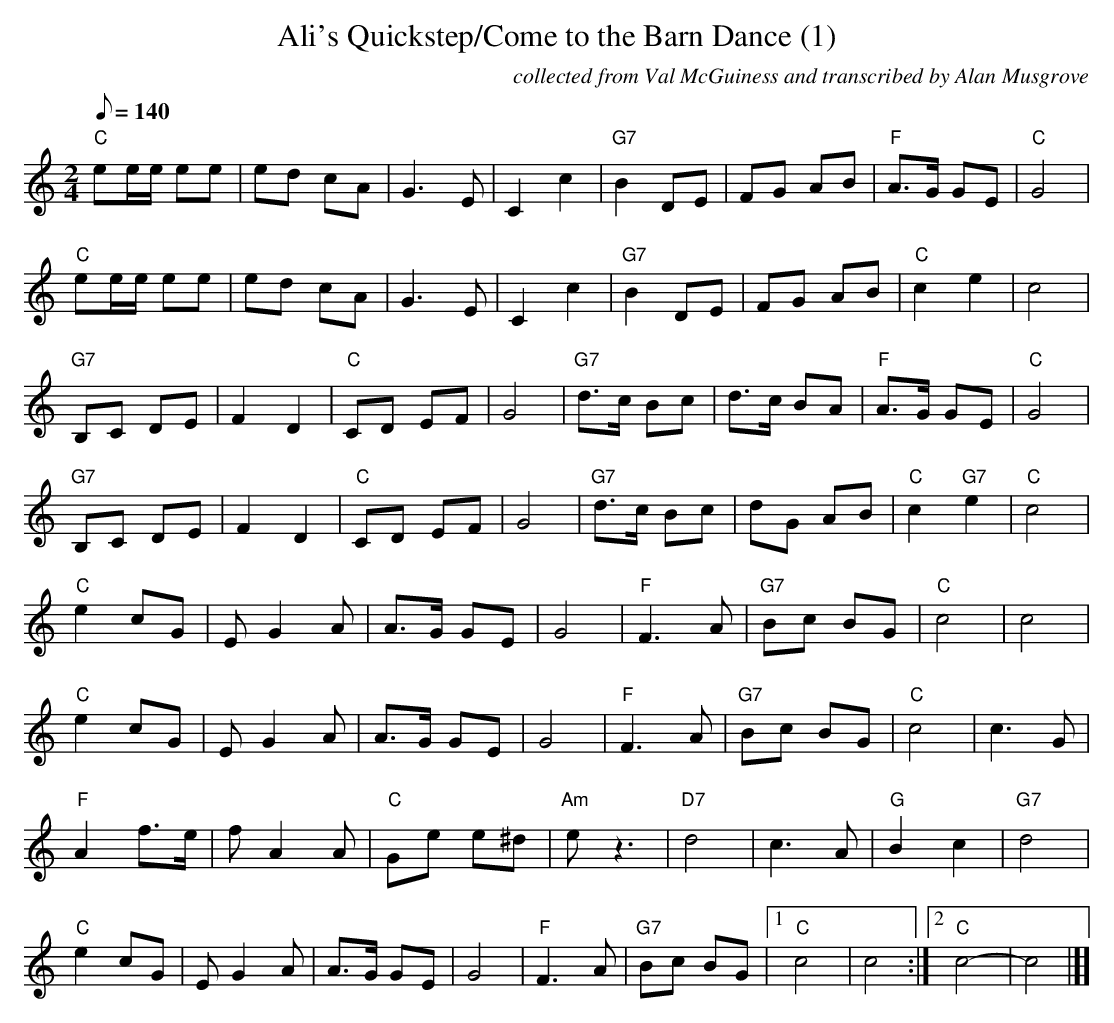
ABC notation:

X:1
T:Ali's Quickstep/Come to the Barn Dance (1)
M:2/4
L:1/8
Q:140
C:collected from Val McGuiness and transcribed by Alan Musgrove
K:C
V:1
"C"ee/e/ ee|ed cA|G3E|C2c2|"G7"B2DE|FG AB|"F"A>G GE|"C"G4|
"C"ee/e/ ee|ed cA|G3E|C2c2|"G7"B2DE|FG AB|"C"c2e2|c4|
"G7"B,C DE|F2D2|"C"CD EF|G4|"G7"d>c Bc|d>c BA|"F"A>G GE|"C"G4|
"G7"B,C DE|F2D2|"C"CD EF|G4|"G7"d>c Bc|dG AB|"C"c2"G7"e2|"C"c4|
"C"e2 cG|EG2A|A>G GE|G4|"F"F3A|"G7"Bc BG|"C"c4|c4|
"C"e2 cG|EG2A|A>G GE|G4|"F"F3A|"G7"Bc BG|"C"c4|c3 G|
"F"A2f>e|fA2A|"C"Ge e^d|"Am"e1z3|"D7"d4|c3A|"G"B2c2|"G7"d4|
"C"e2 cG|EG2A|A>G GE|G4|"F"F3A|"G7"Bc BG|1"C"c4|c4:|2 "C"c4-|c4|]]
